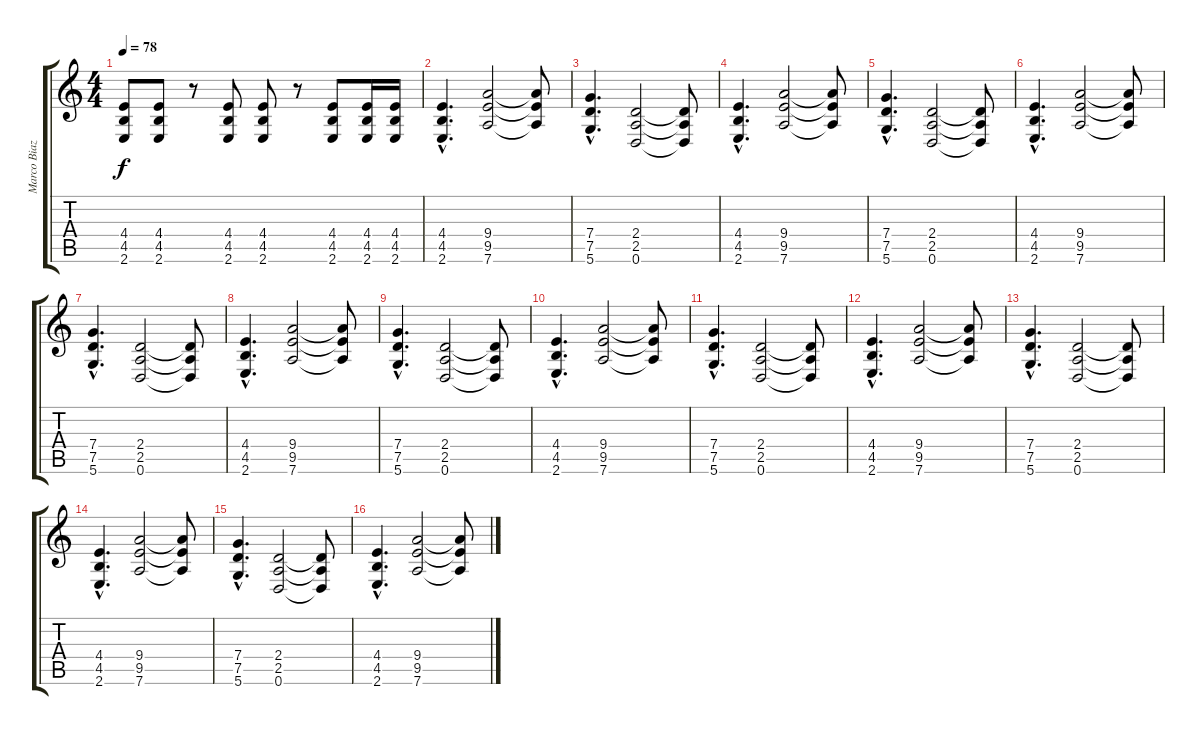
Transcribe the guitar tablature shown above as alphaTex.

\track ("Marco Biazzi" "Marco Biaz") {instrument distortionguitar}
\staff {score tabs}
\tuning (D4 A3 F3 C3 G2 D2) {hide}
\ts (4 4)
\tempo 78
\clef g2
\ks c
(4.4 4.5 2.6).8{dy f} (4.4 4.5 2.6).8 r.8 (4.4 4.5 2.6).8 (4.4 4.5 2.6).8 r.8 (4.4 4.5 2.6).8 (4.4 4.5 2.6).16 (4.4 4.5 2.6).16 |
(4.4{hac} 4.5{hac} 2.6{hac}).4{d} (9.4 9.5 7.6).2 (9.4{t} 9.5{t} 7.6{t}).8 |
(7.4{hac} 7.5{hac} 5.6{hac}).4{d} (2.4 2.5 0.6).2 (2.4{t} 2.5{t} 0.6{t}).8 |
(4.4{hac} 4.5{hac} 2.6{hac}).4{d} (9.4 9.5 7.6).2 (9.4{t} 9.5{t} 7.6{t}).8 |
(7.4{hac} 7.5{hac} 5.6{hac}).4{d} (2.4 2.5 0.6).2 (2.4{t} 2.5{t} 0.6{t}).8 |
(4.4{hac} 4.5{hac} 2.6{hac}).4{d} (9.4 9.5 7.6).2 (9.4{t} 9.5{t} 7.6{t}).8 |
(7.4{hac} 7.5{hac} 5.6{hac}).4{d} (2.4 2.5 0.6).2 (2.4{t} 2.5{t} 0.6{t}).8 |
(4.4{hac} 4.5{hac} 2.6{hac}).4{d} (9.4 9.5 7.6).2 (9.4{t} 9.5{t} 7.6{t}).8 |
(7.4{hac} 7.5{hac} 5.6{hac}).4{d} (2.4 2.5 0.6).2 (2.4{t} 2.5{t} 0.6{t}).8 |
(4.4{hac} 4.5{hac} 2.6{hac}).4{d} (9.4 9.5 7.6).2 (9.4{t} 9.5{t} 7.6{t}).8 |
(7.4{hac} 7.5{hac} 5.6{hac}).4{d} (2.4 2.5 0.6).2 (2.4{t} 2.5{t} 0.6{t}).8 |
(4.4{hac} 4.5{hac} 2.6{hac}).4{d} (9.4 9.5 7.6).2 (9.4{t} 9.5{t} 7.6{t}).8 |
(7.4{hac} 7.5{hac} 5.6{hac}).4{d} (2.4 2.5 0.6).2 (2.4{t} 2.5{t} 0.6{t}).8 |
(4.4{hac} 4.5{hac} 2.6{hac}).4{d} (9.4 9.5 7.6).2 (9.4{t} 9.5{t} 7.6{t}).8 |
(7.4{hac} 7.5{hac} 5.6{hac}).4{d} (2.4 2.5 0.6).2 (2.4{t} 2.5{t} 0.6{t}).8 |
(4.4{hac} 4.5{hac} 2.6{hac}).4{d} (9.4 9.5 7.6).2 (9.4{t} 9.5{t} 7.6{t}).8
